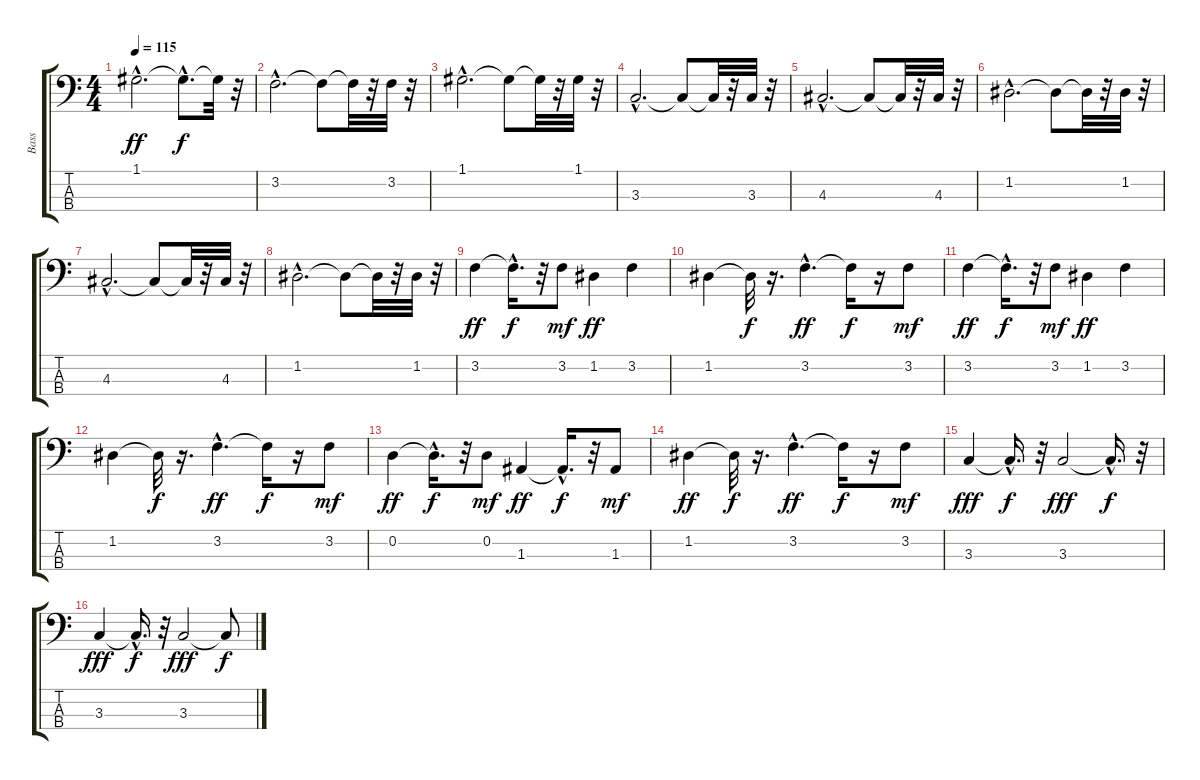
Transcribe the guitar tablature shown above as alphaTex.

\track ("Bass" "Bass") {instrument fretlessbass}
\staff {score tabs}
\tuning (G2 D2 A1 E1) {hide}
\ts (4 4)
\tempo 115
\clef f4
\ks c
1.1{hac}.2{d dy ff} 1.1{hac t}.8{d dy f} 1.1{t}.32 r.32 |
3.2{hac}.2{d} 3.2{t}.8 3.2{t}.32 r.32 3.2.32 r.32 |
1.1{hac}.2{d} 1.1{t}.8 1.1{t}.32 r.32 1.1.32 r.32 |
3.3{hac}.2{d} 3.3{t}.8 3.3{t}.32 r.32 3.3.32 r.32 |
4.3{hac}.2{d} 4.3{t}.8 4.3{t}.32 r.32 4.3.32 r.32 |
1.2{hac}.2{d} 1.2{t}.8 1.2{t}.32 r.32 1.2.32 r.32 |
4.3{hac}.2{d} 4.3{t}.8 4.3{t}.32 r.32 4.3.32 r.32 |
1.2{hac}.2{d} 1.2{t}.8 1.2{t}.32 r.32 1.2.32 r.32 |
3.2.4{dy ff} 3.2{hac t}.16{d dy f} r.32 3.2.8{dy mf} 1.2.4{dy ff} 3.2.4 |
1.2.4 1.2{t}.32{dy f} r.16{d} 3.2{hac}.4{d dy ff} 3.2{t}.16{dy f} r.16 3.2.8{dy mf} |
3.2.4{dy ff} 3.2{hac t}.16{d dy f} r.32 3.2.8{dy mf} 1.2.4{dy ff} 3.2.4 |
1.2.4 1.2{t}.32{dy f} r.16{d} 3.2{hac}.4{d dy ff} 3.2{t}.16{dy f} r.16 3.2.8{dy mf} |
0.2.4{dy ff} 0.2{hac t}.16{d dy f} r.32 0.2.8{dy mf} 1.3.4{dy ff} 1.3{hac t}.16{d dy f} r.32 1.3.8{dy mf} |
1.2.4{dy ff} 1.2{t}.32{dy f} r.16{d} 3.2{hac}.4{d dy ff} 3.2{t}.16{dy f} r.16 3.2.8{dy mf} |
3.3.4{dy fff} 3.3{hac t}.16{d dy f} r.32 3.3.2{dy fff} 3.3{hac t}.16{d dy f} r.32 |
3.3.4{dy fff} 3.3{hac t}.16{d dy f} r.32 3.3.2{dy fff} 3.3{t}.8{dy f}
